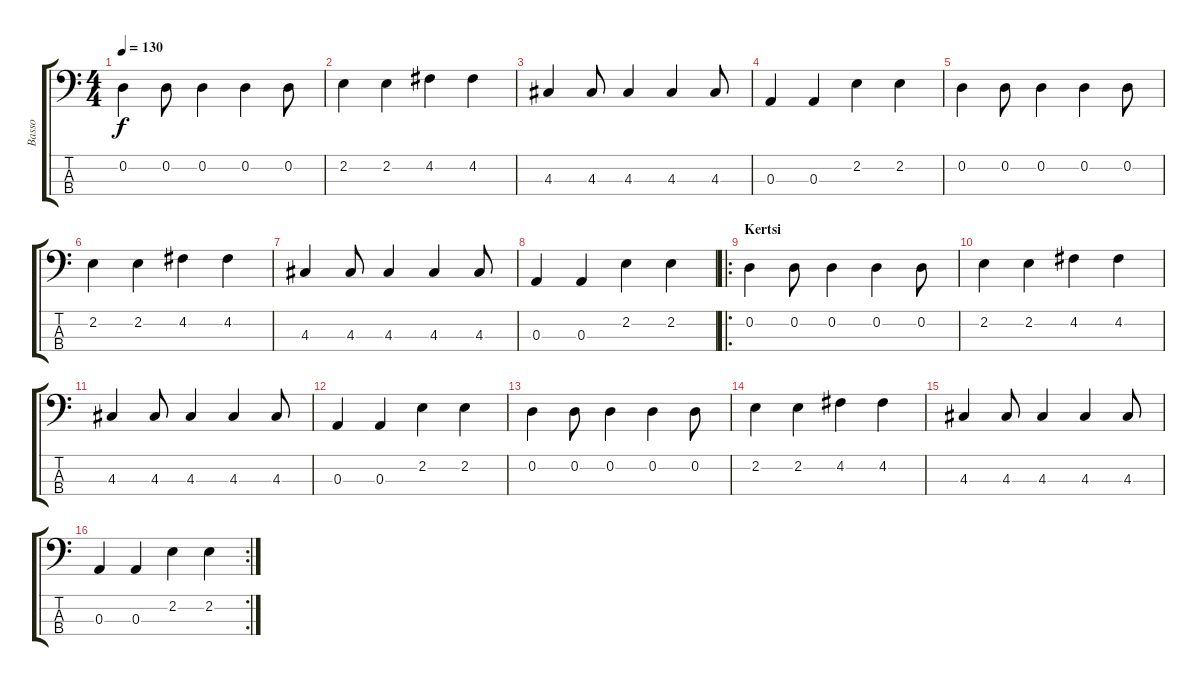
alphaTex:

\track ("Basso" "Basso") {instrument slapbass1}
\staff {score tabs}
\tuning (G2 D2 A1 E1) {hide}
\ts (4 4)
\tempo 130
\clef f4
\ks c
0.2.4{dy f} 0.2.8 0.2.4 0.2.4 0.2.8 |
2.2.4 2.2.4 4.2.4 4.2.4 |
4.3.4 4.3.8 4.3.4 4.3.4 4.3.8 |
0.3.4 0.3.4 2.2.4 2.2.4 |
0.2.4 0.2.8 0.2.4 0.2.4 0.2.8 |
2.2.4 2.2.4 4.2.4 4.2.4 |
4.3.4 4.3.8 4.3.4 4.3.4 4.3.8 |
0.3.4 0.3.4 2.2.4 2.2.4 |
\ro
\section ("" "Kertsi")
0.2.4 0.2.8 0.2.4 0.2.4 0.2.8 |
2.2.4 2.2.4 4.2.4 4.2.4 |
4.3.4 4.3.8 4.3.4 4.3.4 4.3.8 |
0.3.4 0.3.4 2.2.4 2.2.4 |
0.2.4 0.2.8 0.2.4 0.2.4 0.2.8 |
2.2.4 2.2.4 4.2.4 4.2.4 |
4.3.4 4.3.8 4.3.4 4.3.4 4.3.8 |
\rc 2
0.3.4 0.3.4 2.2.4 2.2.4
